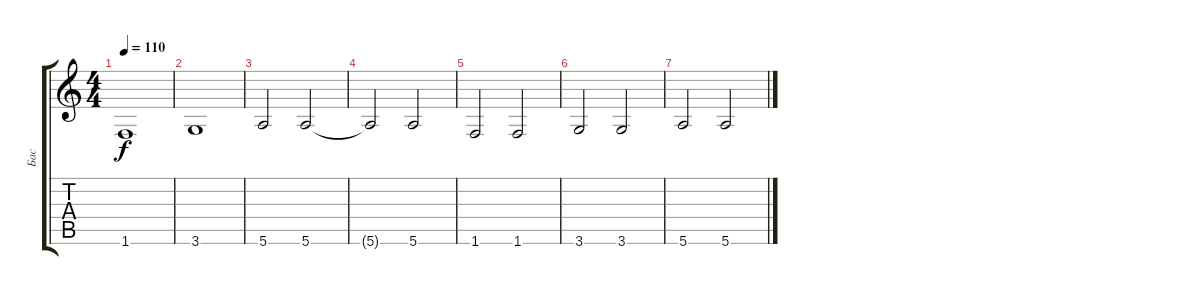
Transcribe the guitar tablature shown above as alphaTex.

\track ("Бас" "Бас") {instrument electricbassfinger}
\staff {score tabs}
\tuning (E4 B3 G3 D3 A2 E2) {hide}
\ts (4 4)
\tempo 110
\clef g2
\ks c
1.6.1{dy f} |
3.6.1 |
5.6.2 5.6.2 |
5.6{t}.2 5.6.2 |
1.6.2 1.6.2 |
3.6.2 3.6.2 |
5.6.2 5.6.2
